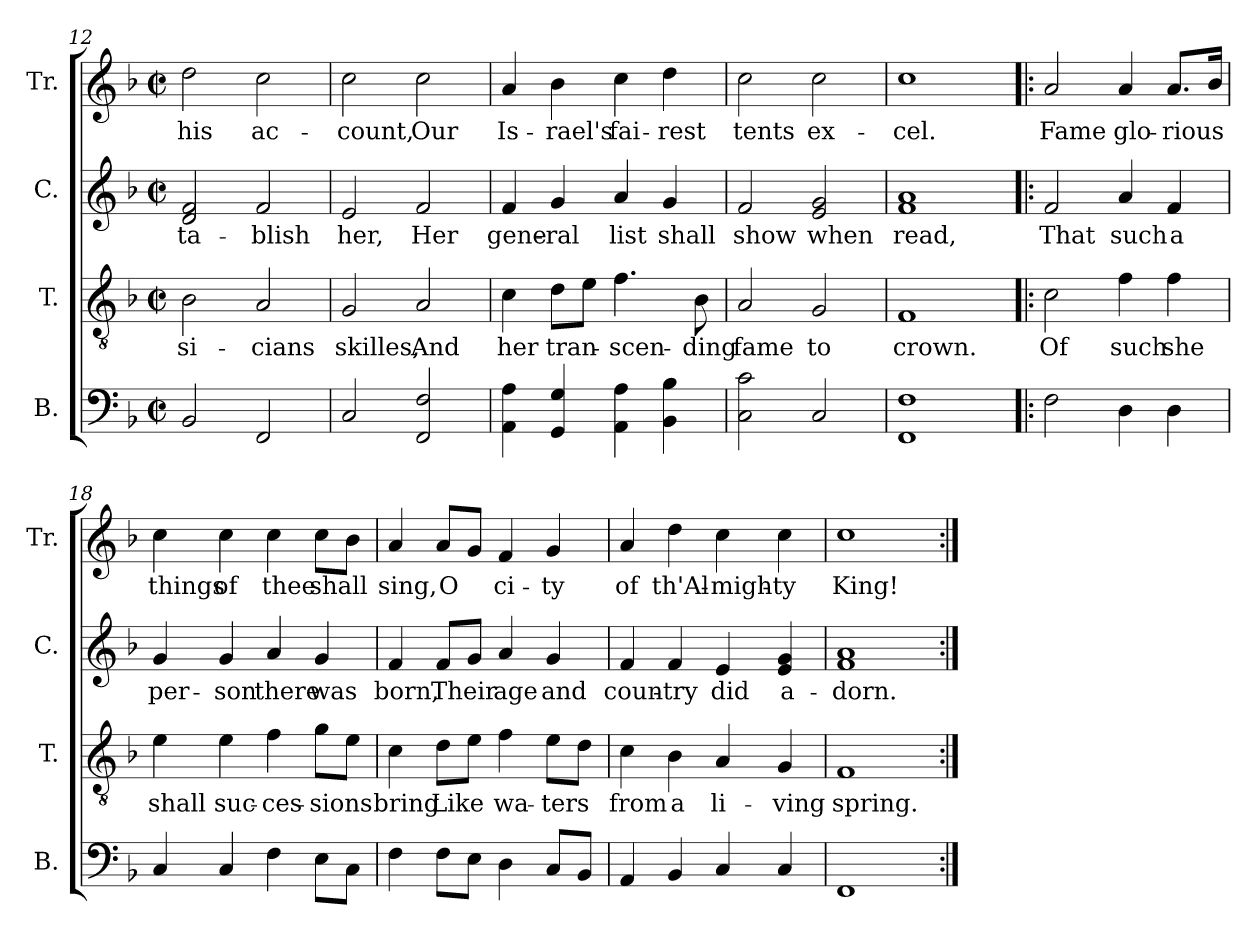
**kern	**kern	**text	**kern	**text	**kern	**text
*part4	*part3	*part3	*part2	*part2	*part1	*part1
*staff4	*staff3	*staff3	*staff2	*staff2	*staff1	*staff1
*I"B.	*I"T.	*	*I"C.	*	*I"Tr.	*
*I'B.	*I'T.	*	*I'C.	*	*I'Tr.	*
*clefF4	*clefGv2	*	*clefG2	*	*clefG2	*
*k[b-]	*k[b-]	*	*k[b-]	*	*k[b-]	*
*M2/2	*M2/2	*	*M2/2	*	*M2/2	*
*met(c|)	*met(c|)	*	*met(c|)	*	*met(c|)	*
=12	=12	=12	=12	=12	=12	=12
!	!	!LO:LY:b	!	!LO:LY:b	!	!LO:LY:b
2BB-/	2B-\	-si-	2d/ 2f/	-ta-	2dd\	his
!	!	!LO:LY:b	!	!LO:LY:b	!	!LO:LY:b
2FF/	2A/	-cians	2f/	-blish	2cc\	ac-
=13	=13	=13	=13	=13	=13	=13
!	!	!LO:LY:b	!	!LO:LY:b	!	!LO:LY:b
2C/	2G/	skilles,	2e/	her,	2cc\	-count,
!	!	!LO:LY:b	!	!LO:LY:b	!	!LO:LY:b
2FF/ 2F/	2A/	And	2f/	Her	2cc\	Our
=14	=14	=14	=14	=14	=14	=14
!	!	!LO:LY:b	!	!LO:LY:b	!	!LO:LY:b
4AA\ 4A\	4c\	her	4f/	gene-	4a/	Is-
!	!	!LO:LY:b	!	!LO:LY:b	!	!LO:LY:b
4GG/ 4G/	8d\L	tran-	4g/	-ral	4b-\	-rael's
.	8e\J	.	.	.	.	.
!	!	!LO:LY:b	!	!LO:LY:b	!	!LO:LY:b
4AA\ 4A\	4.f\	-scen-	4a/	list	4cc\	fai-
!	!	!	!	!LO:LY:b	!	!LO:LY:b
4BB-\ 4B-\	.	.	4g/	shall	4dd\	-rest
!	!	!LO:LY:b	!	!	!	!
.	8B-\	-ding	.	.	.	.
=15	=15	=15	=15	=15	=15	=15
!	!	!LO:LY:b	!	!LO:LY:b	!	!LO:LY:b
2C\ 2c\	2A/	fame	2f/	show	2cc\	tents
!	!	!LO:LY:b	!	!LO:LY:b	!	!LO:LY:b
2C/	2G/	to	2e/ 2g/	when	2cc\	ex-
=16	=16	=16	=16	=16	=16	=16
!	!	!LO:LY:b	!	!LO:LY:b	!	!LO:LY:b
1FF 1F	1F	crown.	1f 1a	read,	1cc	-cel.
=17!|:	=17!|:	=17!|:	=17!|:	=17!|:	=17!|:	=17!|:
!	!	!LO:LY:b	!	!LO:LY:b	!	!LO:LY:b
2F\	2c\	Of	2f/	That	2a/	Fame
!	!	!LO:LY:b	!	!LO:LY:b	!	!LO:LY:b
4D\	4f\	such	4a/	such	4a/	glo-
!	!	!LO:LY:b	!	!LO:LY:b	!	!LO:LY:b
4D\	4f\	she	4f/	a	8.a/L	-rious
.	.	.	.	.	16b-/Jk	.
=18	=18	=18	=18	=18	=18	=18
!	!	!LO:LY:b	!	!LO:LY:b	!	!LO:LY:b
4C/	4e\	shall	4g/	per-	4cc\	things
!	!	!LO:LY:b	!	!LO:LY:b	!	!LO:LY:b
4C/	4e\	suc-	4g/	-son	4cc\	of
!	!	!LO:LY:b	!	!LO:LY:b	!	!LO:LY:b
4F\	4f\	-ces-	4a/	there	4cc\	thee
!	!	!LO:LY:b	!	!LO:LY:b	!	!LO:LY:b
8E\L	8g\L	-sions	4g/	was	8cc\L	shall
8C\J	8e\J	.	.	.	8b-\J	.
=19	=19	=19	=19	=19	=19	=19
!	!	!LO:LY:b	!	!LO:LY:b	!	!LO:LY:b
4F\	4c\	bring	4f/	born,	4a/	sing,
!	!	!LO:LY:b	!	!LO:LY:b	!	!LO:LY:b
8F\L	8d\L	Like	8f/L	Their	8a/L	O
8E\J	8e\J	.	8g/J	.	8g/J	.
!	!	!LO:LY:b	!	!LO:LY:b	!	!LO:LY:b
4D\	4f\	wa-	4a/	age	4f/	ci-
!	!	!LO:LY:b	!	!LO:LY:b	!	!LO:LY:b
8C/L	8e\L	-ters	4g/	and	4g/	-ty
8BB-/J	8d\J	.	.	.	.	.
=20	=20	=20	=20	=20	=20	=20
!	!	!LO:LY:b	!	!LO:LY:b	!	!LO:LY:b
4AA/	4c\	from	4f/	coun-	4a/	of
!	!	!LO:LY:b	!	!LO:LY:b	!	!LO:LY:b
4BB-/	4B-\	a	4f/	-try	4dd\	th'Al-
!	!	!LO:LY:b	!	!LO:LY:b	!	!LO:LY:b
4C/	4A/	li-	4e/	did	4cc\	-migh-
!	!	!LO:LY:b	!	!LO:LY:b	!	!LO:LY:b
4C/	4G/	-ving	4e/ 4g/	a-	4cc\	-ty
=21	=21	=21	=21	=21	=21	=21
!	!	!LO:LY:b	!	!LO:LY:b	!	!LO:LY:b
1FF	1F	spring.	1f 1a	-dorn.	1cc	King!
=:|!	=:|!	=:|!	=:|!	=:|!	=:|!	=:|!
*-	*-	*-	*-	*-	*-	*-
